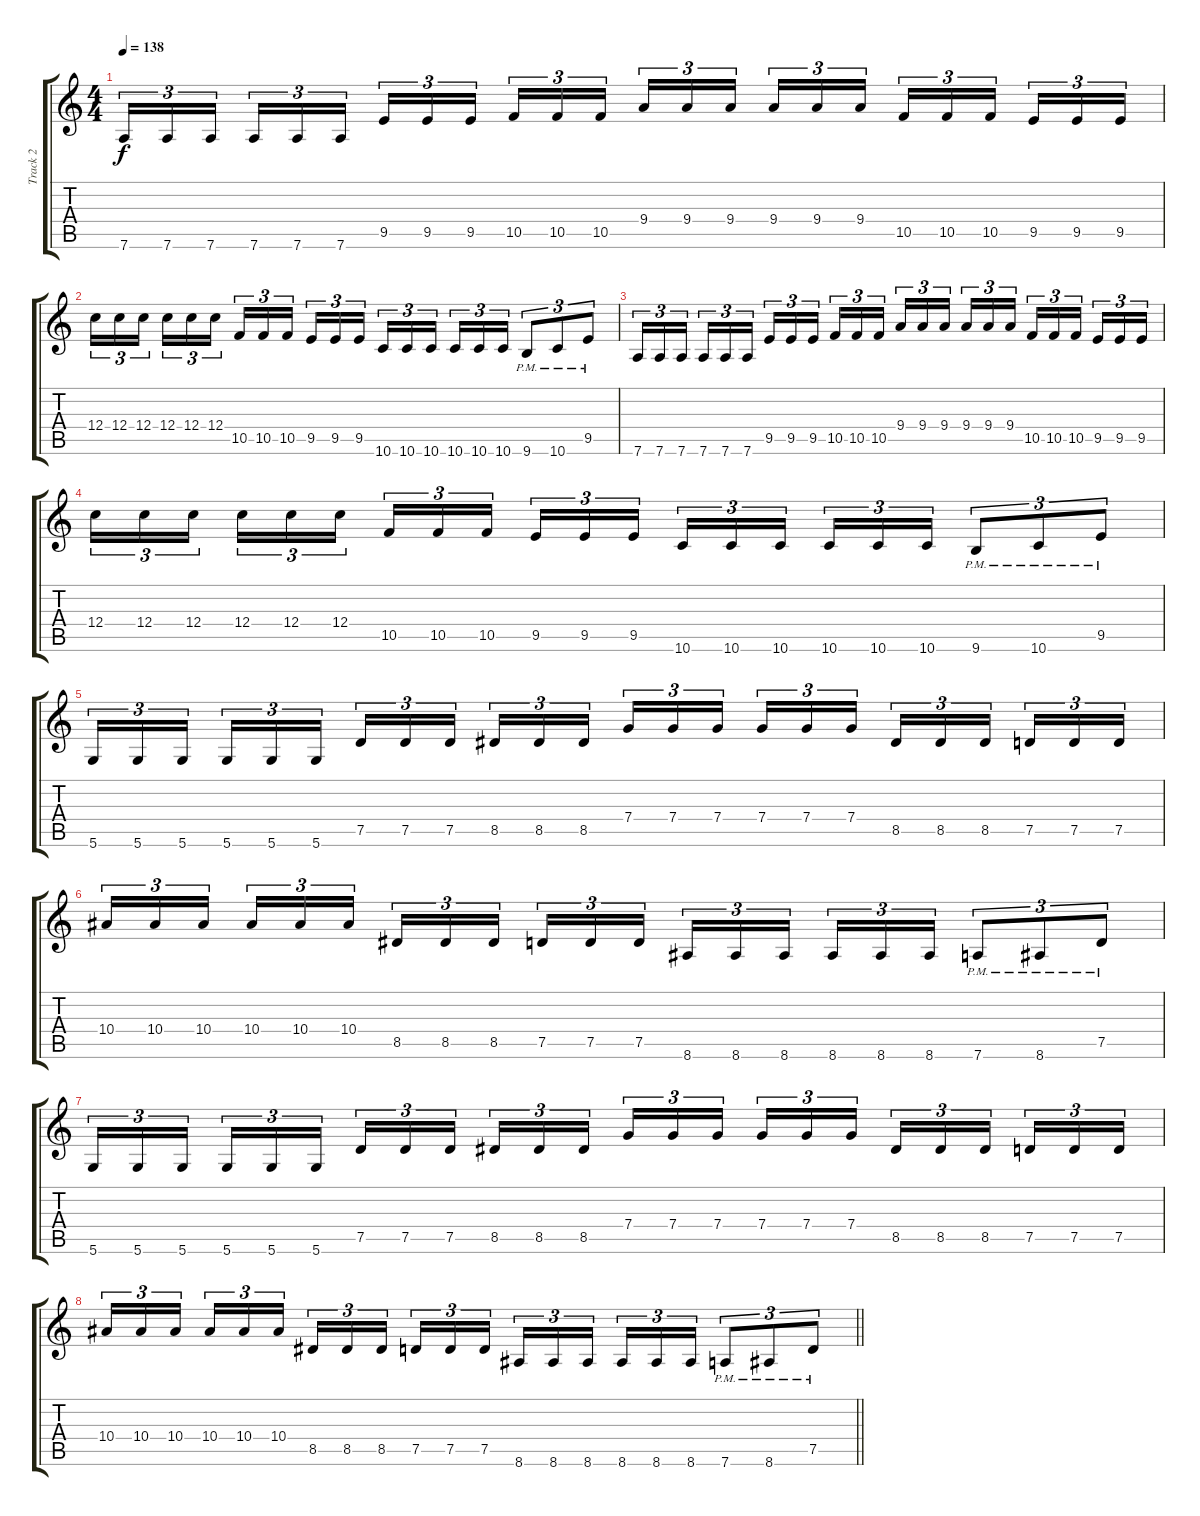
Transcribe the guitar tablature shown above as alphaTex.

\track ("Track 2" "Track 2") {instrument distortionguitar}
\staff {score tabs}
\tuning (D4 A3 F3 C3 G2 D2) {hide}
\ts (4 4)
\section ("" "")
\tempo 138
\clef g2
\ks c
7.6.16{tu (3 2) dy f} 7.6.16{tu (3 2)} 7.6.16{tu (3 2) beam splitsecondary} 7.6.16{tu (3 2)} 7.6.16{tu (3 2)} 7.6.16{tu (3 2)} 9.5.16{tu (3 2)} 9.5.16{tu (3 2)} 9.5.16{tu (3 2) beam splitsecondary} 10.5.16{tu (3 2)} 10.5.16{tu (3 2)} 10.5.16{tu (3 2)} 9.4.16{tu (3 2)} 9.4.16{tu (3 2)} 9.4.16{tu (3 2) beam splitsecondary} 9.4.16{tu (3 2)} 9.4.16{tu (3 2)} 9.4.16{tu (3 2)} 10.5.16{tu (3 2)} 10.5.16{tu (3 2)} 10.5.16{tu (3 2) beam splitsecondary} 9.5.16{tu (3 2)} 9.5.16{tu (3 2)} 9.5.16{tu (3 2)} |
12.4.16{tu (3 2)} 12.4.16{tu (3 2)} 12.4.16{tu (3 2) beam splitsecondary} 12.4.16{tu (3 2)} 12.4.16{tu (3 2)} 12.4.16{tu (3 2)} 10.5.16{tu (3 2)} 10.5.16{tu (3 2)} 10.5.16{tu (3 2) beam splitsecondary} 9.5.16{tu (3 2)} 9.5.16{tu (3 2)} 9.5.16{tu (3 2)} 10.6.16{tu (3 2)} 10.6.16{tu (3 2)} 10.6.16{tu (3 2) beam splitsecondary} 10.6.16{tu (3 2)} 10.6.16{tu (3 2)} 10.6.16{tu (3 2)} 9.6{pm}.8{tu (3 2)} 10.6{pm}.8{tu (3 2)} 9.5{pm}.8{tu (3 2)} |
7.6.16{tu (3 2)} 7.6.16{tu (3 2)} 7.6.16{tu (3 2) beam splitsecondary} 7.6.16{tu (3 2)} 7.6.16{tu (3 2)} 7.6.16{tu (3 2)} 9.5.16{tu (3 2)} 9.5.16{tu (3 2)} 9.5.16{tu (3 2) beam splitsecondary} 10.5.16{tu (3 2)} 10.5.16{tu (3 2)} 10.5.16{tu (3 2)} 9.4.16{tu (3 2)} 9.4.16{tu (3 2)} 9.4.16{tu (3 2) beam splitsecondary} 9.4.16{tu (3 2)} 9.4.16{tu (3 2)} 9.4.16{tu (3 2)} 10.5.16{tu (3 2)} 10.5.16{tu (3 2)} 10.5.16{tu (3 2) beam splitsecondary} 9.5.16{tu (3 2)} 9.5.16{tu (3 2)} 9.5.16{tu (3 2)} |
12.4.16{tu (3 2)} 12.4.16{tu (3 2)} 12.4.16{tu (3 2) beam splitsecondary} 12.4.16{tu (3 2)} 12.4.16{tu (3 2)} 12.4.16{tu (3 2)} 10.5.16{tu (3 2)} 10.5.16{tu (3 2)} 10.5.16{tu (3 2) beam splitsecondary} 9.5.16{tu (3 2)} 9.5.16{tu (3 2)} 9.5.16{tu (3 2)} 10.6.16{tu (3 2)} 10.6.16{tu (3 2)} 10.6.16{tu (3 2) beam splitsecondary} 10.6.16{tu (3 2)} 10.6.16{tu (3 2)} 10.6.16{tu (3 2)} 9.6{pm}.8{tu (3 2)} 10.6{pm}.8{tu (3 2)} 9.5{pm}.8{tu (3 2)} |
5.6.16{tu (3 2)} 5.6.16{tu (3 2)} 5.6.16{tu (3 2) beam splitsecondary} 5.6.16{tu (3 2)} 5.6.16{tu (3 2)} 5.6.16{tu (3 2)} 7.5.16{tu (3 2)} 7.5.16{tu (3 2)} 7.5.16{tu (3 2) beam splitsecondary} 8.5.16{tu (3 2)} 8.5.16{tu (3 2)} 8.5.16{tu (3 2)} 7.4.16{tu (3 2)} 7.4.16{tu (3 2)} 7.4.16{tu (3 2) beam splitsecondary} 7.4.16{tu (3 2)} 7.4.16{tu (3 2)} 7.4.16{tu (3 2)} 8.5.16{tu (3 2)} 8.5.16{tu (3 2)} 8.5.16{tu (3 2) beam splitsecondary} 7.5.16{tu (3 2)} 7.5.16{tu (3 2)} 7.5.16{tu (3 2)} |
10.4.16{tu (3 2)} 10.4.16{tu (3 2)} 10.4.16{tu (3 2) beam splitsecondary} 10.4.16{tu (3 2)} 10.4.16{tu (3 2)} 10.4.16{tu (3 2)} 8.5.16{tu (3 2)} 8.5.16{tu (3 2)} 8.5.16{tu (3 2) beam splitsecondary} 7.5.16{tu (3 2)} 7.5.16{tu (3 2)} 7.5.16{tu (3 2)} 8.6.16{tu (3 2)} 8.6.16{tu (3 2)} 8.6.16{tu (3 2) beam splitsecondary} 8.6.16{tu (3 2)} 8.6.16{tu (3 2)} 8.6.16{tu (3 2)} 7.6{pm}.8{tu (3 2)} 8.6{pm}.8{tu (3 2)} 7.5{pm}.8{tu (3 2)} |
5.6.16{tu (3 2)} 5.6.16{tu (3 2)} 5.6.16{tu (3 2) beam splitsecondary} 5.6.16{tu (3 2)} 5.6.16{tu (3 2)} 5.6.16{tu (3 2)} 7.5.16{tu (3 2)} 7.5.16{tu (3 2)} 7.5.16{tu (3 2) beam splitsecondary} 8.5.16{tu (3 2)} 8.5.16{tu (3 2)} 8.5.16{tu (3 2)} 7.4.16{tu (3 2)} 7.4.16{tu (3 2)} 7.4.16{tu (3 2) beam splitsecondary} 7.4.16{tu (3 2)} 7.4.16{tu (3 2)} 7.4.16{tu (3 2)} 8.5.16{tu (3 2)} 8.5.16{tu (3 2)} 8.5.16{tu (3 2) beam splitsecondary} 7.5.16{tu (3 2)} 7.5.16{tu (3 2)} 7.5.16{tu (3 2)} |
\barLineRight lightlight
10.4.16{tu (3 2)} 10.4.16{tu (3 2)} 10.4.16{tu (3 2) beam splitsecondary} 10.4.16{tu (3 2)} 10.4.16{tu (3 2)} 10.4.16{tu (3 2)} 8.5.16{tu (3 2)} 8.5.16{tu (3 2)} 8.5.16{tu (3 2) beam splitsecondary} 7.5.16{tu (3 2)} 7.5.16{tu (3 2)} 7.5.16{tu (3 2)} 8.6.16{tu (3 2)} 8.6.16{tu (3 2)} 8.6.16{tu (3 2) beam splitsecondary} 8.6.16{tu (3 2)} 8.6.16{tu (3 2)} 8.6.16{tu (3 2)} 7.6{pm}.8{tu (3 2)} 8.6{pm}.8{tu (3 2)} 7.5{pm}.8{tu (3 2)}
